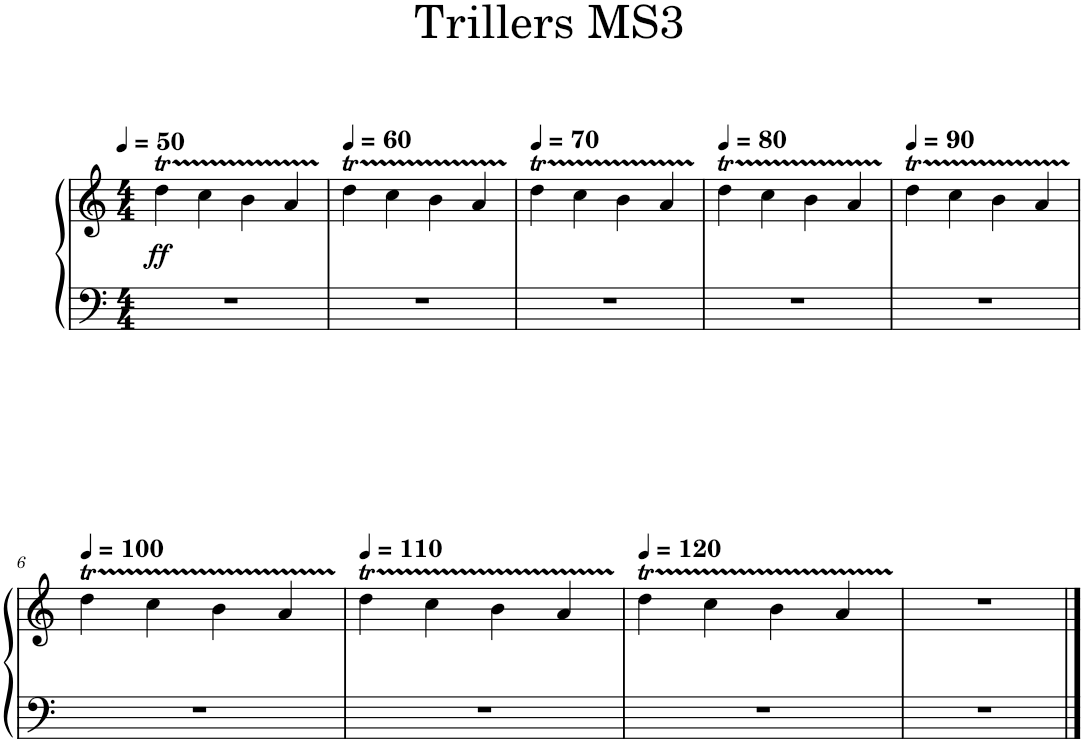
**kern	**kern	**dynam
*part1	*part1	*part1
*staff2	*staff1	*staff1/2
*I"Piano	*	*
*I'Pno.	*	*
*clefF4	*clefG2	*
*k[]	*k[]	*
*M4/4	*M4/4	*
*MM50	*MM50	*
=1	=1	=1
!	!	!LO:DY:b
1r	4ddT\	ff
.	4cc\	.
.	4b\	.
.	4aTTT/	.
=2	=2	=2
*	*MM60	*
1r	4ddT\	.
.	4cc\	.
.	4b\	.
.	4aTTT/	.
=3	=3	=3
*	*MM70	*
1r	4ddT\	.
.	4cc\	.
.	4b\	.
.	4aTTT/	.
=4	=4	=4
*	*MM80	*
1r	4ddT\	.
.	4cc\	.
.	4b\	.
.	4aTTT/	.
=5	=5	=5
*	*MM90	*
1r	4ddT\	.
.	4cc\	.
.	4b\	.
.	4aTTT/	.
!!LO:LB:g=z
=6	=6	=6
*	*MM100	*
1r	4ddT\	.
.	4cc\	.
.	4b\	.
.	4aTTT/	.
=7	=7	=7
*	*MM110	*
1r	4ddT\	.
.	4cc\	.
.	4b\	.
.	4aTTT/	.
=8	=8	=8
*	*MM120	*
1r	4ddT\	.
.	4cc\	.
.	4b\	.
.	4aTTT/	.
=9	=9	=9
1r	1r	.
==	==	==
*-	*-	*-
